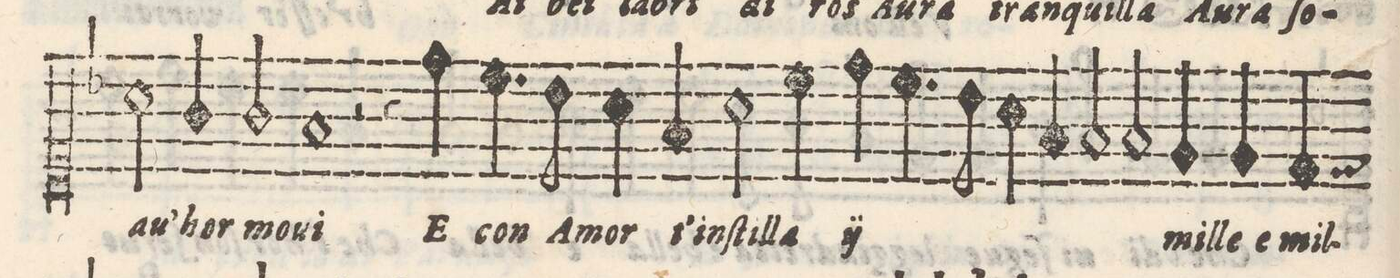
**kern	**text
*I"Quinto	*
*clefC1	*
*k[b-]	*
*M2/1	*
2a\	-au'-
4g/	-hor
2g/	mo-
=6-	=6-
1fny	-ui
2r	.
4r	.
4dd\	E
=7-	=7-
4.cc\	con
8b-ny\	A-
4a\	-mor
4f/	t'in-
2a\	-ſtil-
4cc\	-la
4dd\	/E
=8-	=8-
4.cc\	con
8b-\	A-
4a\	-mor
4f/	t'in-
2f/	-stil-
2f/	-la/
=9-	=9-
4e/	mil-
4e/	-le e
4d/	mil-
*-	*-
